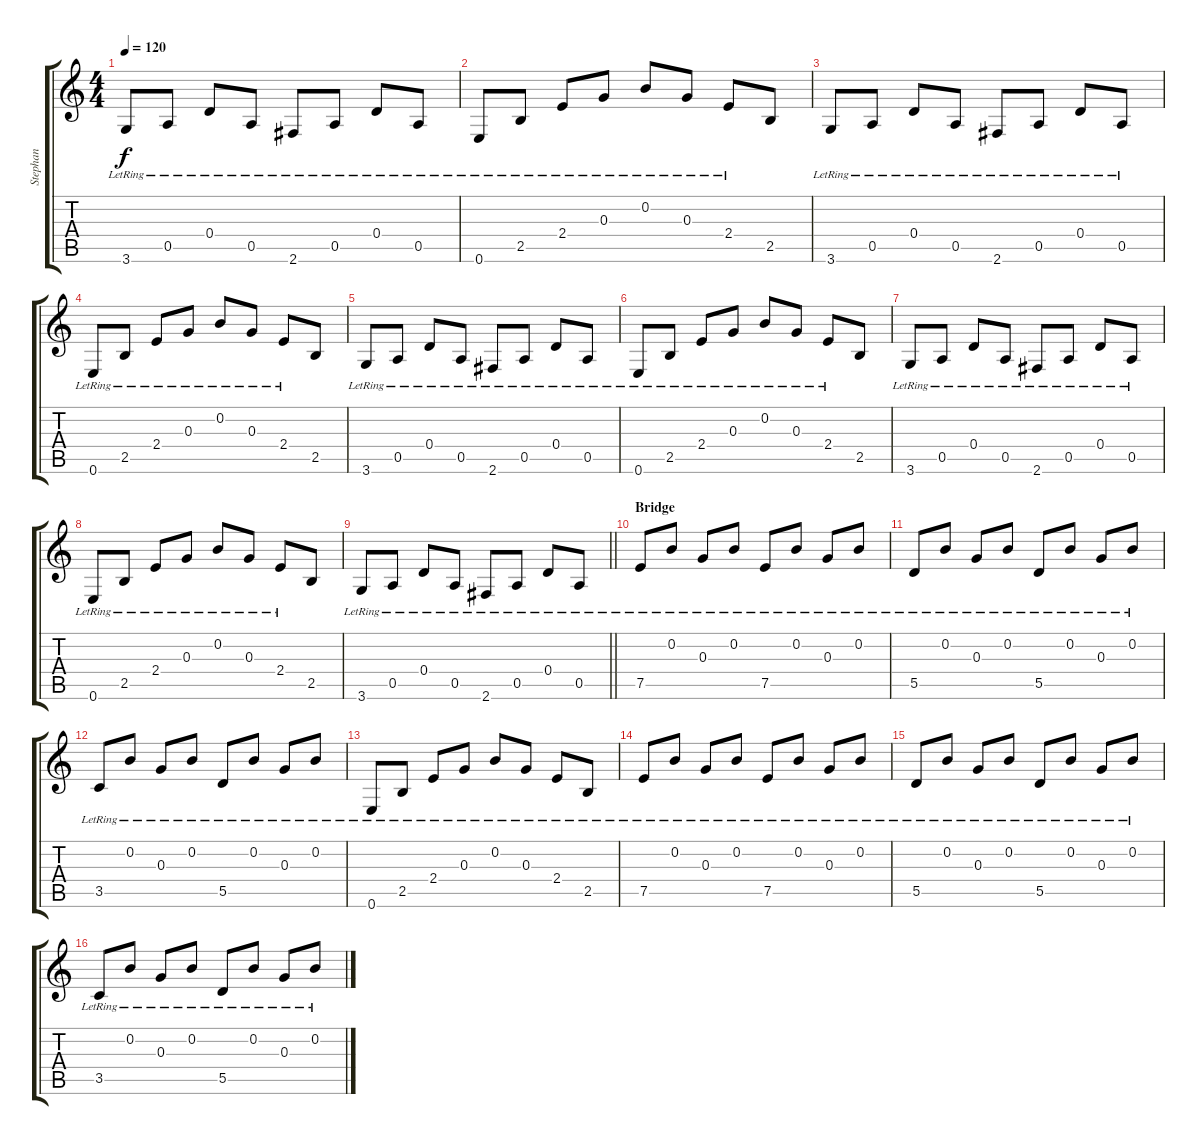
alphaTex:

\track ("Stephan" "Stephan") {instrument acousticguitarsteel}
\staff {score tabs}
\tuning (E4 B3 G3 D3 A2 E2) {hide}
\ts (4 4)
\tempo 120
\clef g2
\ks c
3.6{lr}.8{dy f} 0.5{lr}.8 0.4{lr}.8 0.5{lr}.8 2.6{lr}.8 0.5{lr}.8 0.4{lr}.8 0.5{lr}.8 |
0.6{lr}.8 2.5{lr}.8 2.4{lr}.8 0.3{lr}.8 0.2{lr}.8 0.3{lr}.8 2.4{lr}.8 2.5.8 |
3.6{lr}.8 0.5{lr}.8 0.4{lr}.8 0.5{lr}.8 2.6{lr}.8 0.5{lr}.8 0.4{lr}.8 0.5{lr}.8 |
0.6{lr}.8 2.5{lr}.8 2.4{lr}.8 0.3{lr}.8 0.2{lr}.8 0.3{lr}.8 2.4{lr}.8 2.5.8 |
3.6{lr}.8 0.5{lr}.8 0.4{lr}.8 0.5{lr}.8 2.6{lr}.8 0.5{lr}.8 0.4{lr}.8 0.5{lr}.8 |
0.6{lr}.8 2.5{lr}.8 2.4{lr}.8 0.3{lr}.8 0.2{lr}.8 0.3{lr}.8 2.4{lr}.8 2.5.8 |
3.6{lr}.8 0.5{lr}.8 0.4{lr}.8 0.5{lr}.8 2.6{lr}.8 0.5{lr}.8 0.4{lr}.8 0.5{lr}.8 |
0.6{lr}.8 2.5{lr}.8 2.4{lr}.8 0.3{lr}.8 0.2{lr}.8 0.3{lr}.8 2.4{lr}.8 2.5.8 |
\barLineRight lightlight
3.6{lr}.8 0.5{lr}.8 0.4{lr}.8 0.5{lr}.8 2.6{lr}.8 0.5{lr}.8 0.4{lr}.8 0.5{lr}.8 |
\section ("" "Bridge")
7.5{lr}.8 0.2{lr}.8 0.3{lr}.8 0.2{lr}.8 7.5{lr}.8 0.2{lr}.8 0.3{lr}.8 0.2{lr}.8 |
5.5{lr}.8 0.2{lr}.8 0.3{lr}.8 0.2{lr}.8 5.5{lr}.8 0.2{lr}.8 0.3{lr}.8 0.2{lr}.8 |
3.5{lr}.8 0.2{lr}.8 0.3{lr}.8 0.2{lr}.8 5.5{lr}.8 0.2{lr}.8 0.3{lr}.8 0.2{lr}.8 |
0.6{lr}.8 2.5{lr}.8 2.4{lr}.8 0.3{lr}.8 0.2{lr}.8 0.3{lr}.8 2.4{lr}.8 2.5{lr}.8 |
7.5{lr}.8 0.2{lr}.8 0.3{lr}.8 0.2{lr}.8 7.5{lr}.8 0.2{lr}.8 0.3{lr}.8 0.2{lr}.8 |
5.5{lr}.8 0.2{lr}.8 0.3{lr}.8 0.2{lr}.8 5.5{lr}.8 0.2{lr}.8 0.3{lr}.8 0.2{lr}.8 |
3.5{lr}.8 0.2{lr}.8 0.3{lr}.8 0.2{lr}.8 5.5{lr}.8 0.2{lr}.8 0.3{lr}.8 0.2{lr}.8
